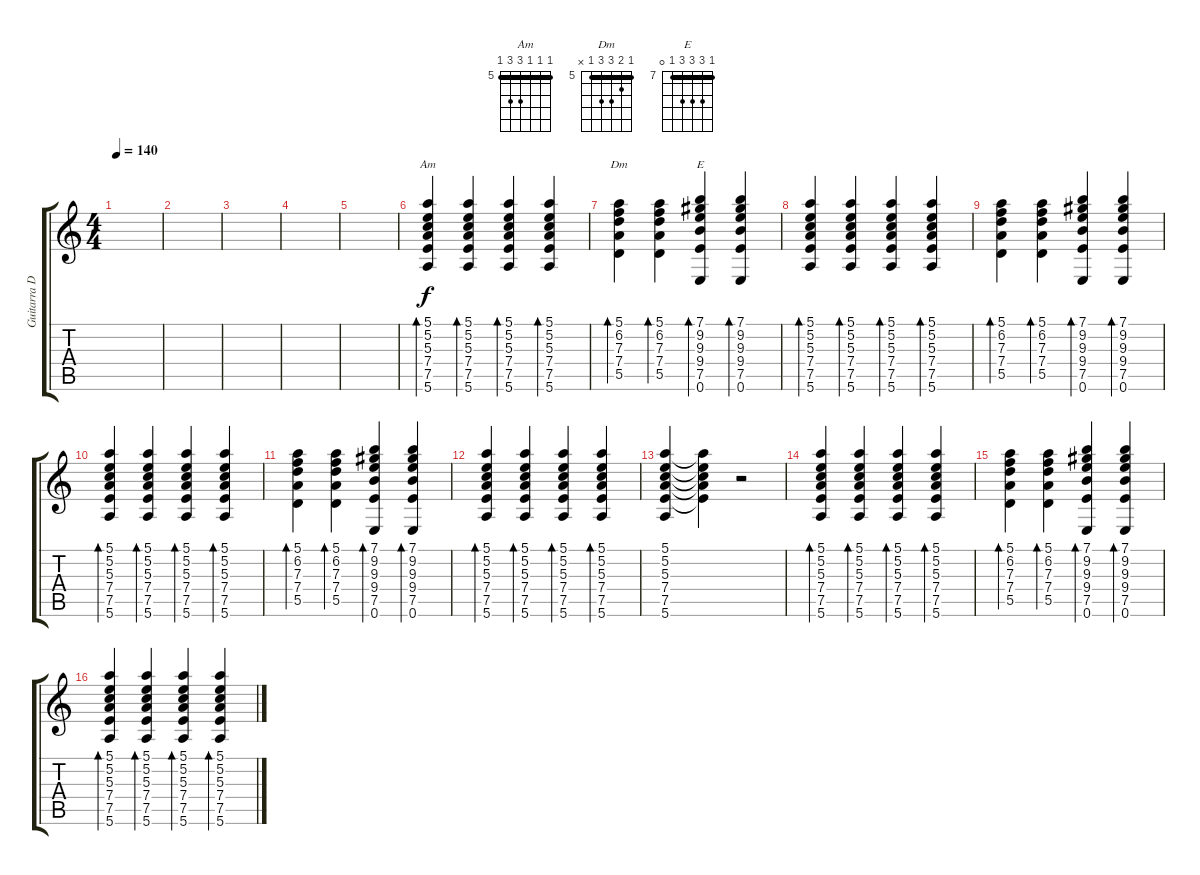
\track ("Guitarra Dib Hadra" "Guitarra D") {instrument electricguitarclean}
\staff {score tabs}
\tuning (E4 B3 G3 D3 A2 E2) {hide}
\chord ("Am" 5 5 5 7 7 5) {firstfret 5 barre 5}
\chord ("Dm" 5 6 7 7 5 x) {firstfret 5 barre 5}
\chord ("E" 7 9 9 9 7 0) {firstfret 7 barre 7}
\ts (4 4)
\tempo 140
\clef g2
\ks c
|
|
|
|
|
(5.1 5.2 5.3 7.4 7.5 5.6).4{bd 30 ch "Am"} (5.1 5.2 5.3 7.4 7.5 5.6).4{bd 30} (5.1 5.2 5.3 7.4 7.5 5.6).4{bd 30} (5.1 5.2 5.3 7.4 7.5 5.6).4{bd 30} |
(5.1 6.2 7.3 7.4 5.5).4{bd 30 ch "Dm"} (5.1 6.2 7.3 7.4 5.5).4{bd 30} (7.1 9.2 9.3 9.4 7.5 0.6).4{bd 30 ch "E"} (7.1 9.2 9.3 9.4 7.5 0.6).4{bd 30} |
(5.1 5.2 5.3 7.4 7.5 5.6).4{bd 30} (5.1 5.2 5.3 7.4 7.5 5.6).4{bd 30} (5.1 5.2 5.3 7.4 7.5 5.6).4{bd 30} (5.1 5.2 5.3 7.4 7.5 5.6).4{bd 30} |
(5.1 6.2 7.3 7.4 5.5).4{bd 30} (5.1 6.2 7.3 7.4 5.5).4{bd 30} (7.1 9.2 9.3 9.4 7.5 0.6).4{bd 30} (7.1 9.2 9.3 9.4 7.5 0.6).4{bd 30} |
(5.1 5.2 5.3 7.4 7.5 5.6).4{bd 30} (5.1 5.2 5.3 7.4 7.5 5.6).4{bd 30} (5.1 5.2 5.3 7.4 7.5 5.6).4{bd 30} (5.1 5.2 5.3 7.4 7.5 5.6).4{bd 30} |
(5.1 6.2 7.3 7.4 5.5).4{bd 30} (5.1 6.2 7.3 7.4 5.5).4{bd 30} (7.1 9.2 9.3 9.4 7.5 0.6).4{bd 30} (7.1 9.2 9.3 9.4 7.5 0.6).4{bd 30} |
(5.1 5.2 5.3 7.4 7.5 5.6).4{bd 30} (5.1 5.2 5.3 7.4 7.5 5.6).4{bd 30} (5.1 5.2 5.3 7.4 7.5 5.6).4{bd 30} (5.1 5.2 5.3 7.4 7.5 5.6).4{bd 30} |
(5.1 5.2 5.3 7.4 7.5 5.6).4 (5.1{t} 5.2{t} 5.3{t} 7.4{t} 7.5{t}).4 r.2 |
(5.1 5.2 5.3 7.4 7.5 5.6).4{bd 30} (5.1 5.2 5.3 7.4 7.5 5.6).4{bd 30} (5.1 5.2 5.3 7.4 7.5 5.6).4{bd 30} (5.1 5.2 5.3 7.4 7.5 5.6).4{bd 30} |
(5.1 6.2 7.3 7.4 5.5).4{bd 30} (5.1 6.2 7.3 7.4 5.5).4{bd 30} (7.1 9.2 9.3 9.4 7.5 0.6).4{bd 30} (7.1 9.2 9.3 9.4 7.5 0.6).4{bd 30} |
(5.1 5.2 5.3 7.4 7.5 5.6).4{bd 30} (5.1 5.2 5.3 7.4 7.5 5.6).4{bd 30} (5.1 5.2 5.3 7.4 7.5 5.6).4{bd 30} (5.1 5.2 5.3 7.4 7.5 5.6).4{bd 30}
